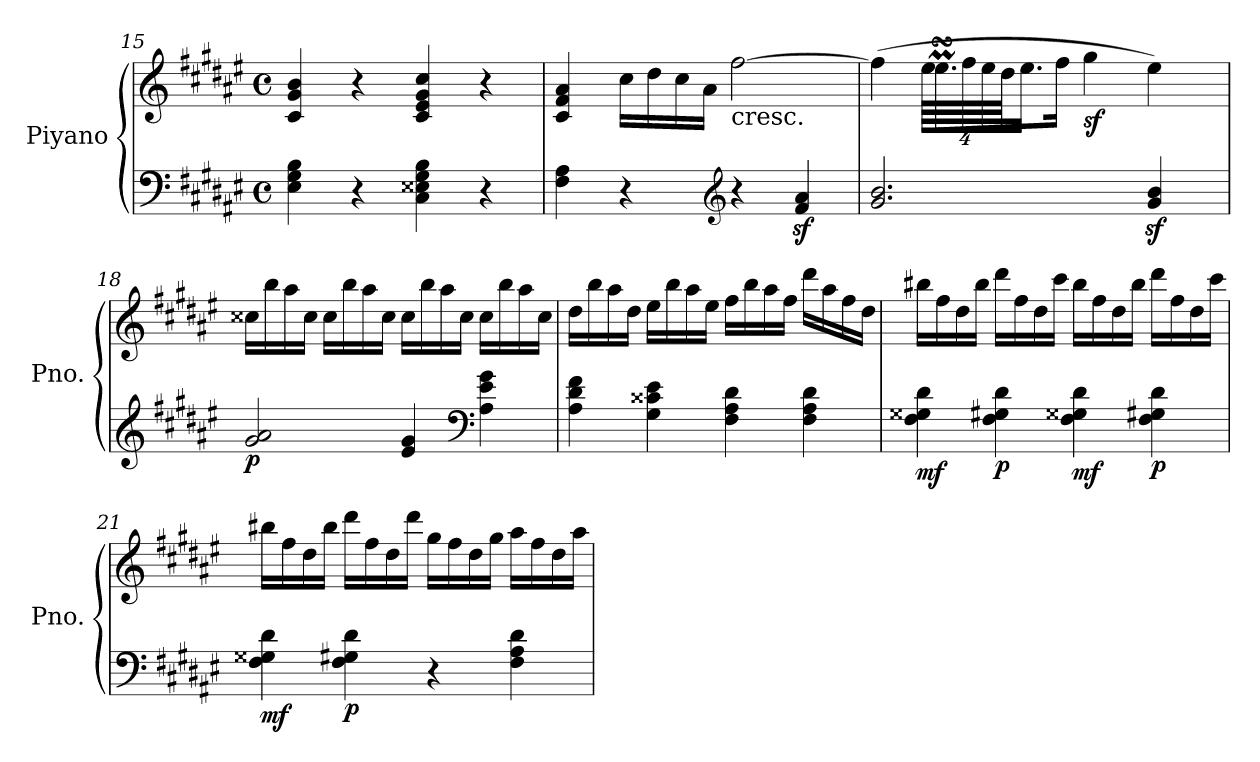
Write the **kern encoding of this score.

**kern	**kern	**dynam
*part1	*part1	*part1
*staff2	*staff1	*staff1/2
*I"Piyano	*	*
*I'Pno.	*	*
*clefF4	*clefG2	*
*k[f#c#g#d#a#e#]	*k[f#c#g#d#a#e#]	*
*M4/4	*M4/4	*
*met(c)	*met(c)	*
=15	=15	=15
4E#\ 4G#\ 4B\	4c#/ 4g#/ 4b/	.
4r	4r	.
4C#\ 4E##X\ 4G#\ 4B\	4c#/ 4e#/ 4g#/ 4cc#/	.
4r	4r	.
=16	=16	=16
4F#\ 4A#\	4c#/ 4f#/ 4a#/	.
4r	16cc#\LL	.
.	16dd#\	.
.	16cc#\	.
.	16a#\JJ	.
*clefG2	*	*
!	!LO:TX:b:t=cresc.	!
4r	[2ff#\	.
4f#/z< 4a#/z<	.	.
!!LO:LB:g=z
=17	=17	=17
*	*^	*
2.g#/ 2.b/	(>4ff#\]	4ryy	.
*	*	*Xbrackettup	*
.	8.ee#msSsS\L	128%3ee#\LLL	.
.	.	128%3ff#\	.
.	.	128%3ee#\	.
.	.	128%3dd#\J	.
.	.	16.ee#\JJ	.
.	16ff#\Jk	2ryy	.
!	!	!	!LO:DY:b
.	4gg#\	.	sf
4g#/z< 4b/z<	4ee#\)	.	.
.	.	16ryy	.
=18	=18	=18	=18
!	!	!	!LO:DY:b=2
*	*v	*v	*
2g#/ 2a#/	16cc##X\LL	p
.	16bb\	.
.	16aa#\	.
.	16cc##\JJ	.
.	16cc##\LL	.
.	16bb\	.
.	16aa#\	.
.	16cc##\JJ	.
4e#/ 4g#/	16cc##\LL	.
.	16bb\	.
.	16aa#\	.
.	16cc##\JJ	.
*clefF4	*	*
4A#\ 4e#\ 4g#\	16cc##\LL	.
.	16bb\	.
.	16aa#\	.
.	16cc##\JJ	.
=19	=19	=19
4A#\ 4d#\ 4f#\	16dd#\LL	.
.	16bb\	.
.	16aa#\	.
.	16dd#\JJ	.
4G#\ 4c##X\ 4e#\	16ee#\LL	.
.	16bb\	.
.	16aa#\	.
.	16ee#\JJ	.
4F#\ 4A#\ 4d#\	16ff#\LL	.
.	16bb\	.
.	16aa#\	.
.	16ff#\JJ	.
4F#\ 4A#\ 4d#\	16ddd#\LL	.
.	16aa#\	.
.	16ff#\	.
.	16dd#\JJ	.
!!LO:PB:g=z
=20	=20	=20
!	!	!LO:DY:b=2
4F#\ 4G##X\ 4d#\	16bb#X\LL	mf
.	16ff#\	.
.	16dd#\	.
.	16bb#\JJ	.
!	!	!LO:DY:b=2
4F#\ 4G#X\ 4d#\	16ddd#\LL	p
.	16ff#\	.
.	16dd#\	.
.	16ccc#\JJ	.
!	!	!LO:DY:b=2
4F#\ 4G##X\ 4d#\	16bb#\LL	mf
.	16ff#\	.
.	16dd#\	.
.	16bb#\JJ	.
!	!	!LO:DY:b=2
4F#\ 4G#X\ 4d#\	16ddd#\LL	p
.	16ff#\	.
.	16dd#\	.
.	16ccc#\JJ	.
=21	=21	=21
!	!	!LO:DY:b=2
4F#\ 4G##X\ 4d#\	16bb#X\LL	mf
.	16ff#\	.
.	16dd#\	.
.	16bb#\JJ	.
!	!	!LO:DY:b=2
4F#\ 4G#X\ 4d#\	16ddd#\LL	p
.	16ff#\	.
.	16dd#\	.
.	16ddd#\JJ	.
4r	16gg#\LL	.
.	16ff#\	.
.	16dd#\	.
.	16gg#\JJ	.
4F#\ 4A#\ 4d#\	16aa#\LL	.
.	16ff#\	.
.	16dd#\	.
.	16aa#\JJ	.
=	=	=
*-	*-	*-
